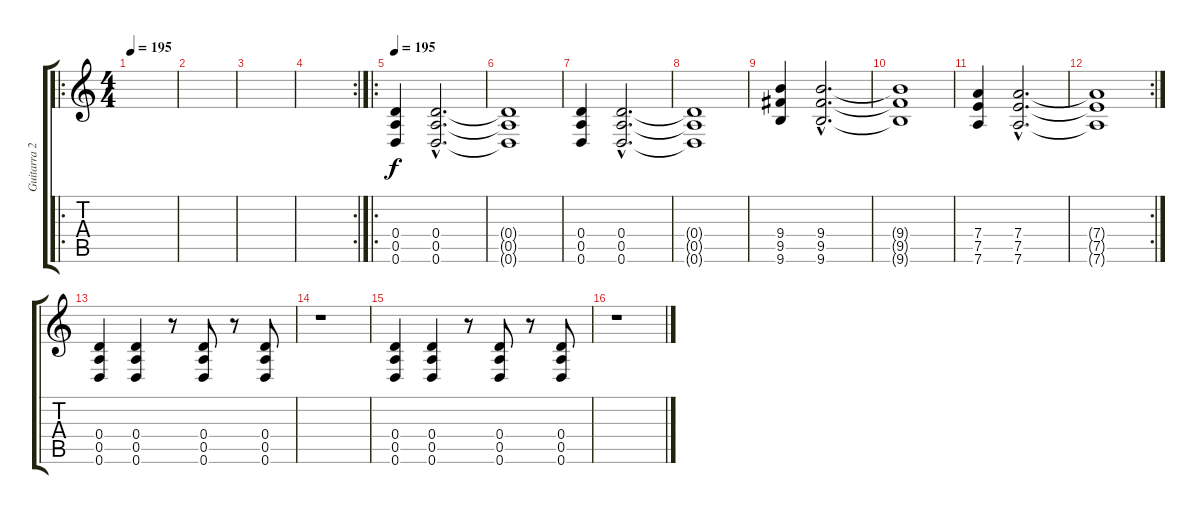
\track ("Guitarra 2" "Guitarra 2") {instrument overdrivenguitar}
\staff {score tabs}
\tuning (E4 B3 G3 D3 A2 D2) {hide}
\ro
\ts (4 4)
\tempo 195
\tempo 140
\tempo 195
\clef g2
\ks c
|
|
|
\rc 2
|
\ro
\tempo 195
(0.4 0.5 0.6).4 (0.4{hac} 0.5{hac} 0.6{hac}).2{d} |
(0.4{t} 0.5{t} 0.6{t}).1 |
(0.4 0.5 0.6).4 (0.4{hac} 0.5{hac} 0.6{hac}).2{d} |
(0.4{t} 0.5{t} 0.6{t}).1 |
(9.4 9.5 9.6).4 (9.4{hac} 9.5{hac} 9.6{hac}).2{d} |
(9.4{t} 9.5{t} 9.6{t}).1 |
(7.4 7.5 7.6).4 (7.4{hac} 7.5{hac} 7.6{hac}).2{d} |
\rc 2
(7.4{t} 7.5{t} 7.6{t}).1 |
(0.4 0.5 0.6).4 (0.4 0.5 0.6).4 r.8 (0.4 0.5 0.6).8 r.8 (0.4 0.5 0.6).8 |
r.1 |
(0.4 0.5 0.6).4 (0.4 0.5 0.6).4 r.8 (0.4 0.5 0.6).8 r.8 (0.4 0.5 0.6).8 |
r.1
